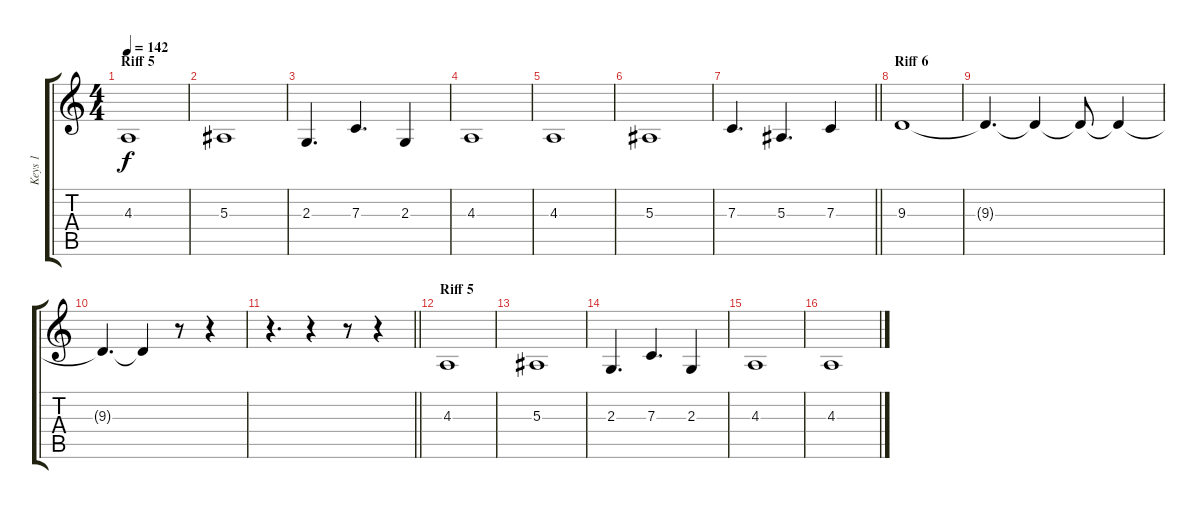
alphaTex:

\track ("Keys 1" "Keys 1") {instrument pad4choir}
\staff {score tabs}
\tuning (D4 A3 F3 C3 G2 D2) {hide}
\ts (4 4)
\section ("" "Riff 5")
\tempo 142
\clef g2
\ks c
4.3.1{dy f} |
5.3.1 |
2.3.4{d} 7.3.4{d} 2.3.4 |
4.3.1 |
4.3.1 |
5.3.1 |
\barLineRight lightlight
7.3.4{d} 5.3.4{d} 7.3.4 |
\section ("" "Riff 6")
9.3.1 |
9.3{t}.4{d} 9.3{t}.4 9.3{t}.8 9.3{t}.4 |
9.3{t}.4{d} 9.3{t}.4 r.8 r.4 |
\barLineRight lightlight
r.4{d} r.4 r.8 r.4 |
\section ("" "Riff 5")
4.3.1 |
5.3.1 |
2.3.4{d} 7.3.4{d} 2.3.4 |
4.3.1 |
4.3.1
